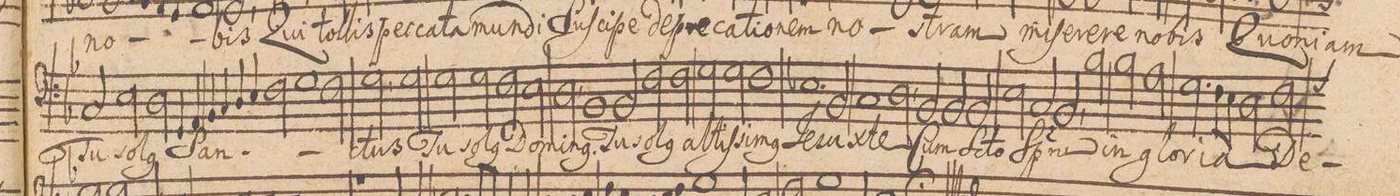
**kern	**text	**dynam
*I"BASSVS.	*	*
*clefF4	*	*
*k[b-]	*	*
*met(c|)	*	*
*M2/1	*	*
2C/	Tu	.
2E\	so-	.
=62-	=62-	=62-
2D\	-l(us)	.
4GG/	San-	.
4AA/	.	.
4BB-/	.	.
4C/	.	.
4D/	.	.
4E/	.	.
=63-	=63-	=63-
2F\	.	.
1G\	.	.
2F\	.	.
=64-	=64-	=64-
2G,<\	-ctus	.
2G\	Tu	.
2G\	so-	.
2G\	-l(us)	.
=65-	=65-	=65-
2F\	Do-	.
2E\	-mi-	.
2D,<\	-n(us)	.
1BB-/	Tu	.
=66-	=66-	=66-
2BB-/	so-	.
2F\	-l(us)	.
2F\	al-	.
=67-	=67-	=67-
2G\	-tiſ-	.
2G\	-si-	.
1F\	-m(us)	.
=68-	=68-	=68-
1.E-X\	Je-	.
2BB-/	-su	.
=69-	=69-	=69-
1C/	x-	.
2D,<\	-te	.
2BB-/	Cum	.
=70-	=70-	=70-
2BB-/	S(an)-	.
2BB-/	-cto	.
2Eny\	Sp(i-	.
2C/	-ri)-	.
=71-	=71-	=71-
2BB-,</	-tu	.
2B-\	in	.
2B-\	glo-	.
2A\	-ri-	.
=72-	=72-	=72-
2.G\	-a	.
8F\L	.	.
8E\J	.	.
2D\	.	.
*custos:G	*	*
2F\	De-	.
=73-	=73-	=73-
*-	*-	*-
